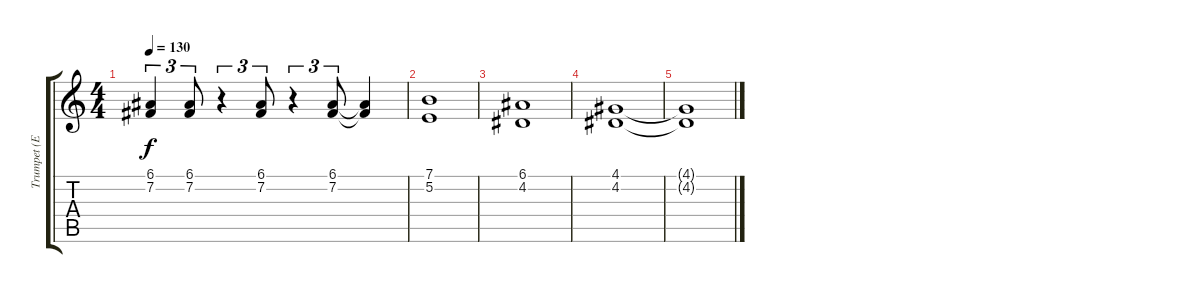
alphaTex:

\track ("Trumpet (Erlend)" "Trumpet (E") {instrument trumpet}
\staff {score tabs}
\tuning (E4 B3 G3 D3 A2 E2) {hide}
\ts (4 4)
\tempo 130
\clef g2
\ks c
(6.1 7.2).4{tu (3 2) dy f} (6.1 7.2).8{tu (3 2)} r.4{tu (3 2)} (6.1 7.2).8{tu (3 2)} r.4{tu (3 2)} (6.1 7.2).8{tu (3 2)} (6.1{t} 7.2{t}).4 |
(7.1 5.2).1 |
(6.1 4.2).1 |
(4.1 4.2).1 |
(4.1{t} 4.2{t}).1{volume 2}
